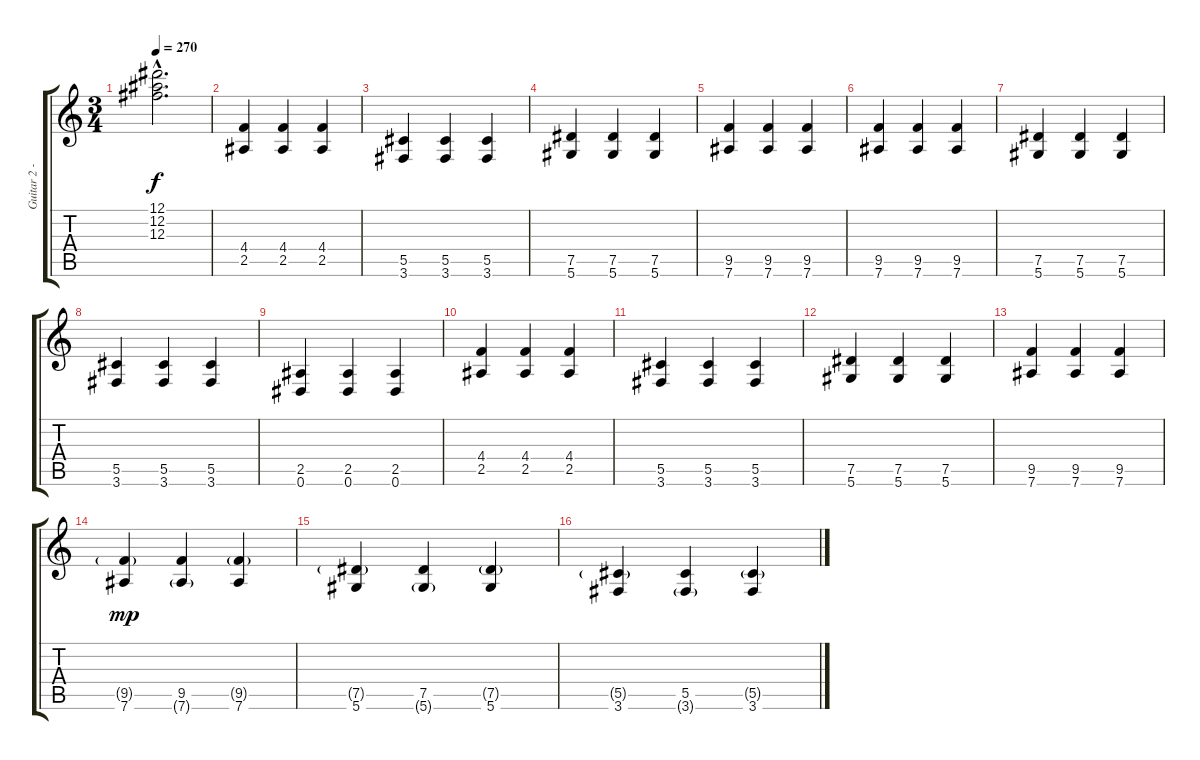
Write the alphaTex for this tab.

\track ("Guitar 2 - Jade" "Guitar 2 -") {instrument electricguitarmuted}
\staff {score tabs}
\tuning (Eb4 Bb3 Gb3 Db3 Ab2 Eb2) {hide}
\ts (3 4)
\tempo 270
\clef g2
\ks c
(12.1{hac t} 12.2{hac t} 12.3{hac t}).2{d dy f} |
(4.4 2.5).4 (4.4 2.5).4 (4.4 2.5).4 |
(5.5 3.6).4 (5.5 3.6).4 (5.5 3.6).4 |
(7.5 5.6).4 (7.5 5.6).4 (7.5 5.6).4 |
(9.5 7.6).4 (9.5 7.6).4 (9.5 7.6).4 |
(9.5 7.6).4 (9.5 7.6).4 (9.5 7.6).4 |
(7.5 5.6).4 (7.5 5.6).4 (7.5 5.6).4 |
(5.5 3.6).4 (5.5 3.6).4 (5.5 3.6).4 |
(2.5 0.6).4 (2.5 0.6).4 (2.5 0.6).4 |
(4.4 2.5).4 (4.4 2.5).4 (4.4 2.5).4 |
(5.5 3.6).4 (5.5 3.6).4 (5.5 3.6).4 |
(7.5 5.6).4 (7.5 5.6).4 (7.5 5.6).4 |
(9.5 7.6).4 (9.5 7.6).4 (9.5 7.6).4 |
(9.5{g} 7.6).4{dy mp} (9.5 7.6{g}).4 (9.5{g} 7.6).4 |
(7.5{g} 5.6).4 (7.5 5.6{g}).4 (7.5{g} 5.6).4 |
(5.5{g} 3.6).4 (5.5 3.6{g}).4 (5.5{g} 3.6).4
